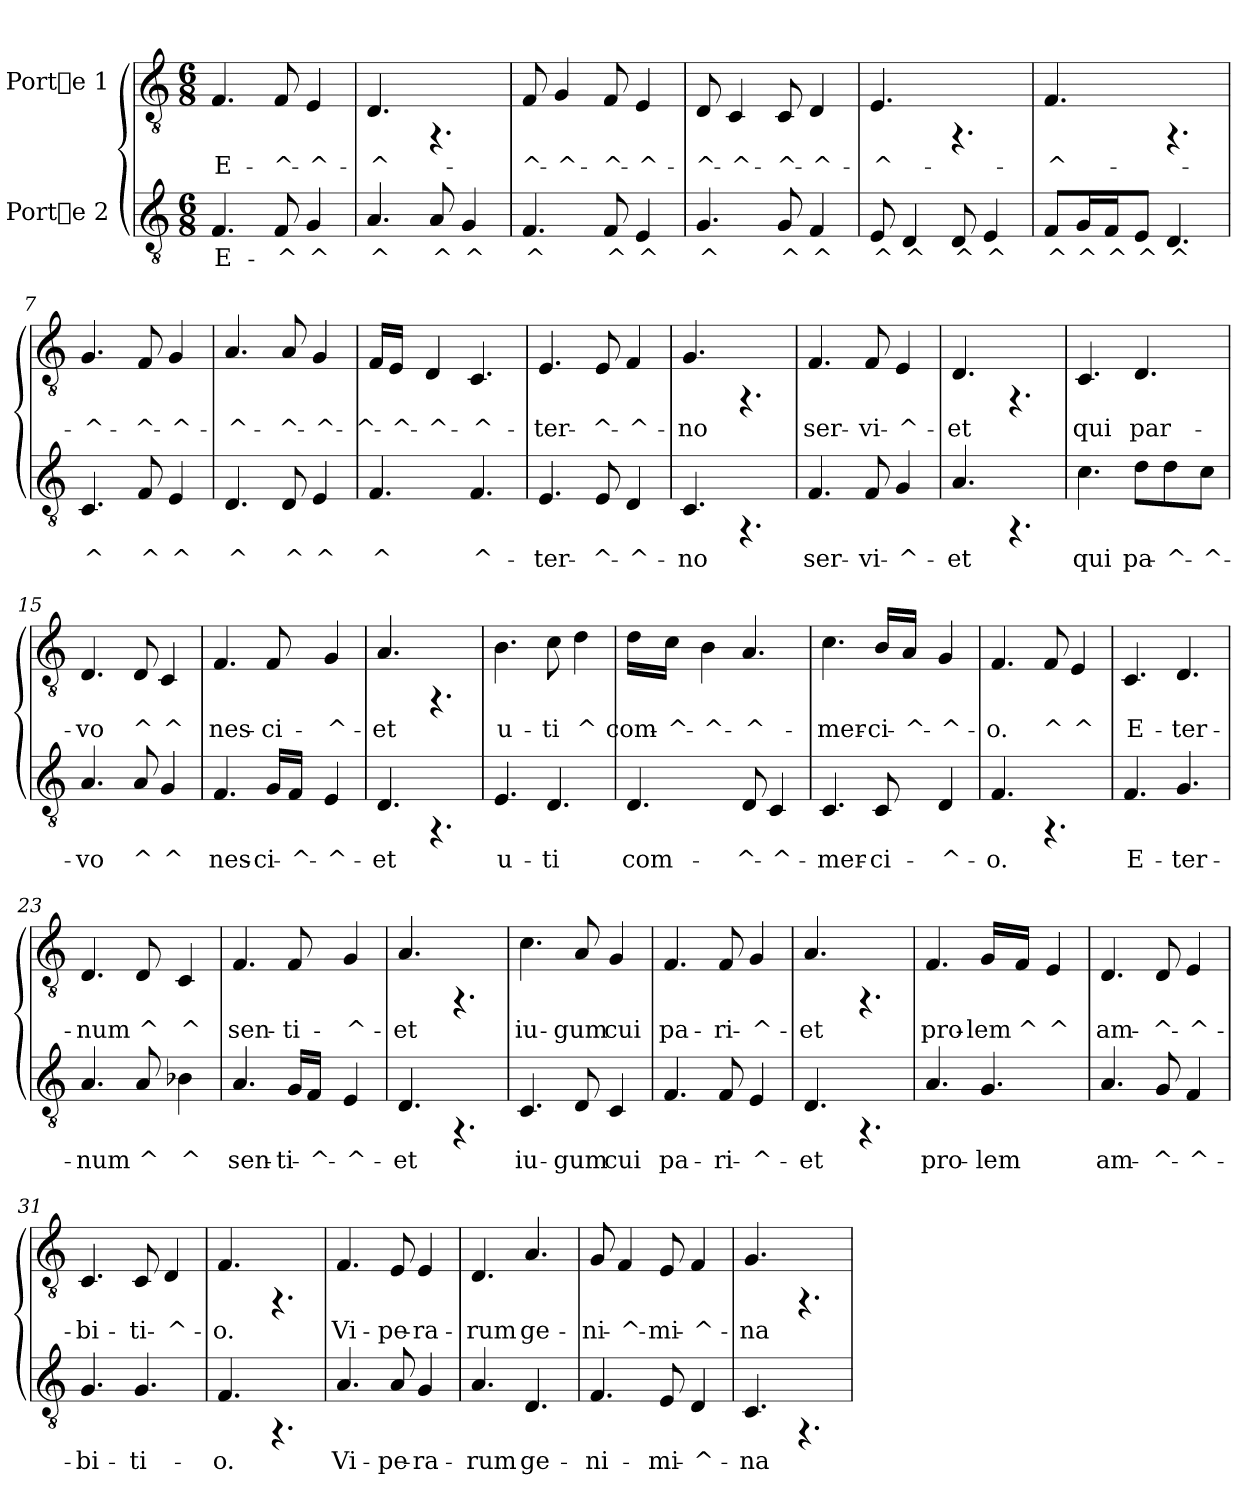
**kern	**text	**kern	**text
*part2	*part2	*part1	*part1
*staff2	*staff2	*staff1	*staff1
*I"Porte 2	*	*I"Porte 1	*
!!LO:PB:g=z
*stria5	*	*stria5	*
*clefGv2	*	*clefGv2	*
*M6/8	*	*M6/8	*
=1	=1	=1	=1
!	!LO:LY:b:cj	!	!LO:LY:b:cj
4.F/	E-	4.F/	E-
!	!LO:LY:b:cj	!	!LO:LY:b:cj
8F/	-^	8F/	-^-
!	!LO:LY:b:cj	!	!LO:LY:b:cj
4G/	^	4E/	-^-
=2	=2	=2	=2
!	!LO:LY:b:cj	!	!LO:LY:b:cj
4.A/	^	4.D/	-^-
!	!LO:LY:b:cj	!	!
8A/	^	4.rFF	.
!	!LO:LY:b:cj	!	!
4G/	^	.	.
=3	=3	=3	=3
!	!LO:LY:b:cj	!	!LO:LY:b:cj
4.F/	^	8F/	-^-
!	!	!	!LO:LY:b:cj
.	.	4G/	-^-
!	!LO:LY:b:cj	!	!LO:LY:b:cj
8F/	^	8F/	-^-
!	!LO:LY:b:cj	!	!LO:LY:b:cj
4E/	^	4E/	-^-
=4	=4	=4	=4
!	!LO:LY:b:cj	!	!LO:LY:b:cj
4.G/	^	8D/	-^-
!	!	!	!LO:LY:b:cj
.	.	4C/	-^-
!	!LO:LY:b:cj	!	!LO:LY:b:cj
8G/	^	8C/	-^-
!	!LO:LY:b:cj	!	!LO:LY:b:cj
4F/	^	4D/	-^-
=5	=5	=5	=5
!	!LO:LY:b:cj	!	!LO:LY:b:cj
8E/	^	4.E/	-^-
!	!LO:LY:b:cj	!	!
4D/	^	.	.
!	!LO:LY:b:cj	!	!
8D/	^	4.rFF	.
!	!LO:LY:b:cj	!	!
4E/	^	.	.
=6	=6	=6	=6
!	!LO:LY:b:cj	!	!LO:LY:b:cj
8F/L	^	4.F/	-^-
!	!LO:LY:b:cj	!	!
16G/	^	.	.
!	!LO:LY:b:cj	!	!
16F/	^	.	.
!	!LO:LY:b:cj	!	!
8E/J	^	.	.
!	!LO:LY:b:cj	!	!
4.D/	^	4.rFF	.
=7	=7	=7	=7
!	!LO:LY:b:cj	!	!LO:LY:b:cj
4.C/	^	4.G/	-^-
!	!LO:LY:b:cj	!	!LO:LY:b:cj
8F/	^	8F/	-^-
!	!LO:LY:b:cj	!	!LO:LY:b:cj
4E/	^	4G/	-^-
!!LO:LB:g=z
=8	=8	=8	=8
!	!LO:LY:b:cj	!	!LO:LY:b:cj
4.D/	^	4.A/	-^-
!	!LO:LY:b:cj	!	!LO:LY:b:cj
8D/	^	8A/	-^-
!	!LO:LY:b:cj	!	!LO:LY:b:cj
4E/	^	4G/	-^-
=9	=9	=9	=9
!	!LO:LY:b:cj	!	!LO:LY:b:cj
4.F/	^	16F/L	-^-
!	!	!	!LO:LY:b:cj
.	.	16E/J	-^-
!	!	!	!LO:LY:b:cj
.	.	4D/	-^-
!	!LO:LY:b:cj	!	!LO:LY:b:cj
4.F/	^-	4.C/	-^-
=10	=10	=10	=10
!	!LO:LY:b:cj	!	!LO:LY:b:cj
4.E/	-ter-	4.E/	-ter-
!	!LO:LY:b:cj	!	!LO:LY:b:cj
8E/	-^-	8E/	-^-
!	!LO:LY:b:cj	!	!LO:LY:b:cj
4D/	-^-	4F/	-^-
=11	=11	=11	=11
!	!LO:LY:b:cj	!	!LO:LY:b:cj
4.C/	-no	4.G/	-no
4.rFF	.	4.rFF	.
=12	=12	=12	=12
!	!LO:LY:b:cj	!	!LO:LY:b:cj
4.F/	ser-	4.F/	ser-
!	!LO:LY:b:cj	!	!LO:LY:b:cj
8F/	-vi-	8F/	-vi-
!	!LO:LY:b:cj	!	!LO:LY:b:cj
4G/	-^-	4E/	-^-
=13	=13	=13	=13
!	!LO:LY:b:cj	!	!LO:LY:b:cj
4.A/	-et	4.D/	-et
4.rFF	.	4.rFF	.
=14	=14	=14	=14
!	!LO:LY:b:cj	!	!LO:LY:b:cj
4.c\	qui	4.C/	qui
!	!LO:LY:b:cj	!	!LO:LY:b:cj
8d\L	pa-	4.D/	par-
!	!LO:LY:b:cj	!	!
8d\	-^-	.	.
!	!LO:LY:b:cj	!	!
8c\J	-^-	.	.
=15	=15	=15	=15
!	!LO:LY:b:cj	!	!LO:LY:b:cj
4.A/	-vo	4.D/	-vo
!	!LO:LY:b:cj	!	!LO:LY:b:cj
8A/	^	8D/	^
!	!LO:LY:b:cj	!	!LO:LY:b:cj
4G/	^	4C/	^
!!LO:LB:g=z
=16	=16	=16	=16
!	!LO:LY:b:cj	!	!LO:LY:b:cj
4.F/	nes-	4.F/	nes-
!	!LO:LY:b:cj	!	!LO:LY:b:cj
16G/L	-ci-	8F/	-ci-
!	!LO:LY:b:cj	!	!
16F/J	-^-	.	.
!	!LO:LY:b:cj	!	!LO:LY:b:cj
4E/	-^-	4G/	-^-
=17	=17	=17	=17
!	!LO:LY:b:cj	!	!LO:LY:b:cj
4.D/	-et	4.A/	-et
4.rFF	.	4.rFF	.
=18	=18	=18	=18
!	!LO:LY:b:cj	!	!LO:LY:b:cj
4.E/	u-	4.B\	u-
!	!LO:LY:b:cj	!	!LO:LY:b:cj
4.D/	-ti	8c\	-ti
!	!	!	!LO:LY:b:cj
.	.	4d\	^
=19	=19	=19	=19
!	!LO:LY:b:cj	!	!LO:LY:b:cj
4.D/	com-	16d\L	com-
!	!	!	!LO:LY:b:cj
.	.	16c\J	-^-
!	!	!	!LO:LY:b:cj
.	.	4B\	-^-
!	!LO:LY:b:cj	!	!LO:LY:b:cj
8D/	-^-	4.A/	-^-
!	!LO:LY:b:cj	!	!
4C/	-^-	.	.
=20	=20	=20	=20
!	!LO:LY:b:cj	!	!LO:LY:b:cj
4.C/	-mer-	4.c\	-mer-
!	!LO:LY:b:cj	!	!LO:LY:b:cj
8C/	-ci-	16B/L	-ci-
!	!	!	!LO:LY:b:cj
.	.	16A/J	-^-
!	!LO:LY:b:cj	!	!LO:LY:b:cj
4D/	-^-	4G/	-^-
=21	=21	=21	=21
!	!LO:LY:b:cj	!	!LO:LY:b:cj
4.F/	-o.	4.F/	-o.
!	!	!	!LO:LY:b:cj
4.rFF	.	8F/	^
!	!	!	!LO:LY:b:cj
.	.	4E/	^
=22	=22	=22	=22
!	!LO:LY:b:cj	!	!LO:LY:b:cj
4.F/	E-	4.C/	E-
!	!LO:LY:b:cj	!	!LO:LY:b:cj
4.G/	-ter-	4.D/	-ter-
!!LO:LB:g=z
=23	=23	=23	=23
!	!LO:LY:b:cj	!	!LO:LY:b:cj
4.A/	-num	4.D/	-num
!	!LO:LY:b:cj	!	!LO:LY:b:cj
8A/	^	8D/	^
!	!LO:LY:b:cj	!	!LO:LY:b:cj
4B-X\	^	4C/	^
=24	=24	=24	=24
!	!LO:LY:b:cj	!	!LO:LY:b:cj
4.A/	sen-	4.F/	sen-
!	!LO:LY:b:cj	!	!LO:LY:b:cj
16G/L	-ti-	8F/	-ti-
!	!LO:LY:b:cj	!	!
16F/J	-^-	.	.
!	!LO:LY:b:cj	!	!LO:LY:b:cj
4E/	-^-	4G/	-^-
=25	=25	=25	=25
!	!LO:LY:b:cj	!	!LO:LY:b:cj
4.D/	-et	4.A/	-et
4.rFF	.	4.rFF	.
=26	=26	=26	=26
!	!LO:LY:b:cj	!	!LO:LY:b:cj
4.C/	iu-	4.c\	iu-
!	!LO:LY:b:cj	!	!LO:LY:b:cj
8D/	-gum	8A/	-gum
!	!LO:LY:b:cj	!	!LO:LY:b:cj
4C/	cui	4G/	cui
=27	=27	=27	=27
!	!LO:LY:b:cj	!	!LO:LY:b:cj
4.F/	pa-	4.F/	pa-
!	!LO:LY:b:cj	!	!LO:LY:b:cj
8F/	-ri-	8F/	-ri-
!	!LO:LY:b:cj	!	!LO:LY:b:cj
4E/	-^-	4G/	-^-
=28	=28	=28	=28
!	!LO:LY:b:cj	!	!LO:LY:b:cj
4.D/	-et	4.A/	-et
4.rFF	.	4.rFF	.
=29	=29	=29	=29
!	!LO:LY:b:cj	!	!LO:LY:b:cj
4.A/	pro-	4.F/	pro-
!	!LO:LY:b:cj	!	!LO:LY:b:cj
4.G/	-lem	16G/L	-lem
!	!	!	!LO:LY:b:cj
.	.	16F/J	^
!	!	!	!LO:LY:b:cj
.	.	4E/	^
=30	=30	=30	=30
!	!LO:LY:b:cj	!	!LO:LY:b:cj
4.A/	am-	4.D/	am-
!	!LO:LY:b:cj	!	!LO:LY:b:cj
8G/	-^-	8D/	-^-
!	!LO:LY:b:cj	!	!LO:LY:b:cj
4F/	-^-	4E/	-^-
!!LO:LB:g=z
=31	=31	=31	=31
!	!LO:LY:b:cj	!	!LO:LY:b:cj
4.G/	-bi-	4.C/	-bi-
!	!LO:LY:b:cj	!	!LO:LY:b:cj
4.G/	-ti-	8C/	-ti-
!	!	!	!LO:LY:b:cj
.	.	4D/	-^-
=32	=32	=32	=32
!	!LO:LY:b:cj	!	!LO:LY:b:cj
4.F/	-o.	4.F/	-o.
4.rFF	.	4.rFF	.
=33	=33	=33	=33
!	!LO:LY:b:cj	!	!LO:LY:b:cj
4.A/	Vi-	4.F/	Vi-
!	!LO:LY:b:cj	!	!LO:LY:b:cj
8A/	-pe-	8E/	-pe-
!	!LO:LY:b:cj	!	!LO:LY:b:cj
4G/	-ra-	4E/	-ra-
=34	=34	=34	=34
!	!LO:LY:b:cj	!	!LO:LY:b:cj
4.A/	-rum	4.D/	-rum
!	!LO:LY:b:cj	!	!LO:LY:b:cj
4.D/	ge-	4.A/	ge-
=35	=35	=35	=35
!	!LO:LY:b:cj	!	!LO:LY:b:cj
4.F/	-ni-	8G/	-ni-
!	!	!	!LO:LY:b:cj
.	.	4F/	-^-
!	!LO:LY:b:cj	!	!LO:LY:b:cj
8E/	-mi-	8E/	-mi-
!	!LO:LY:b:cj	!	!LO:LY:b:cj
4D/	-^-	4F/	-^-
=36	=36	=36	=36
!	!LO:LY:b:cj	!	!LO:LY:b:cj
4.C/	-na	4.G/	-na
4.rFF	.	4.rFF	.
=	=	=	=
*-	*-	*-	*-
